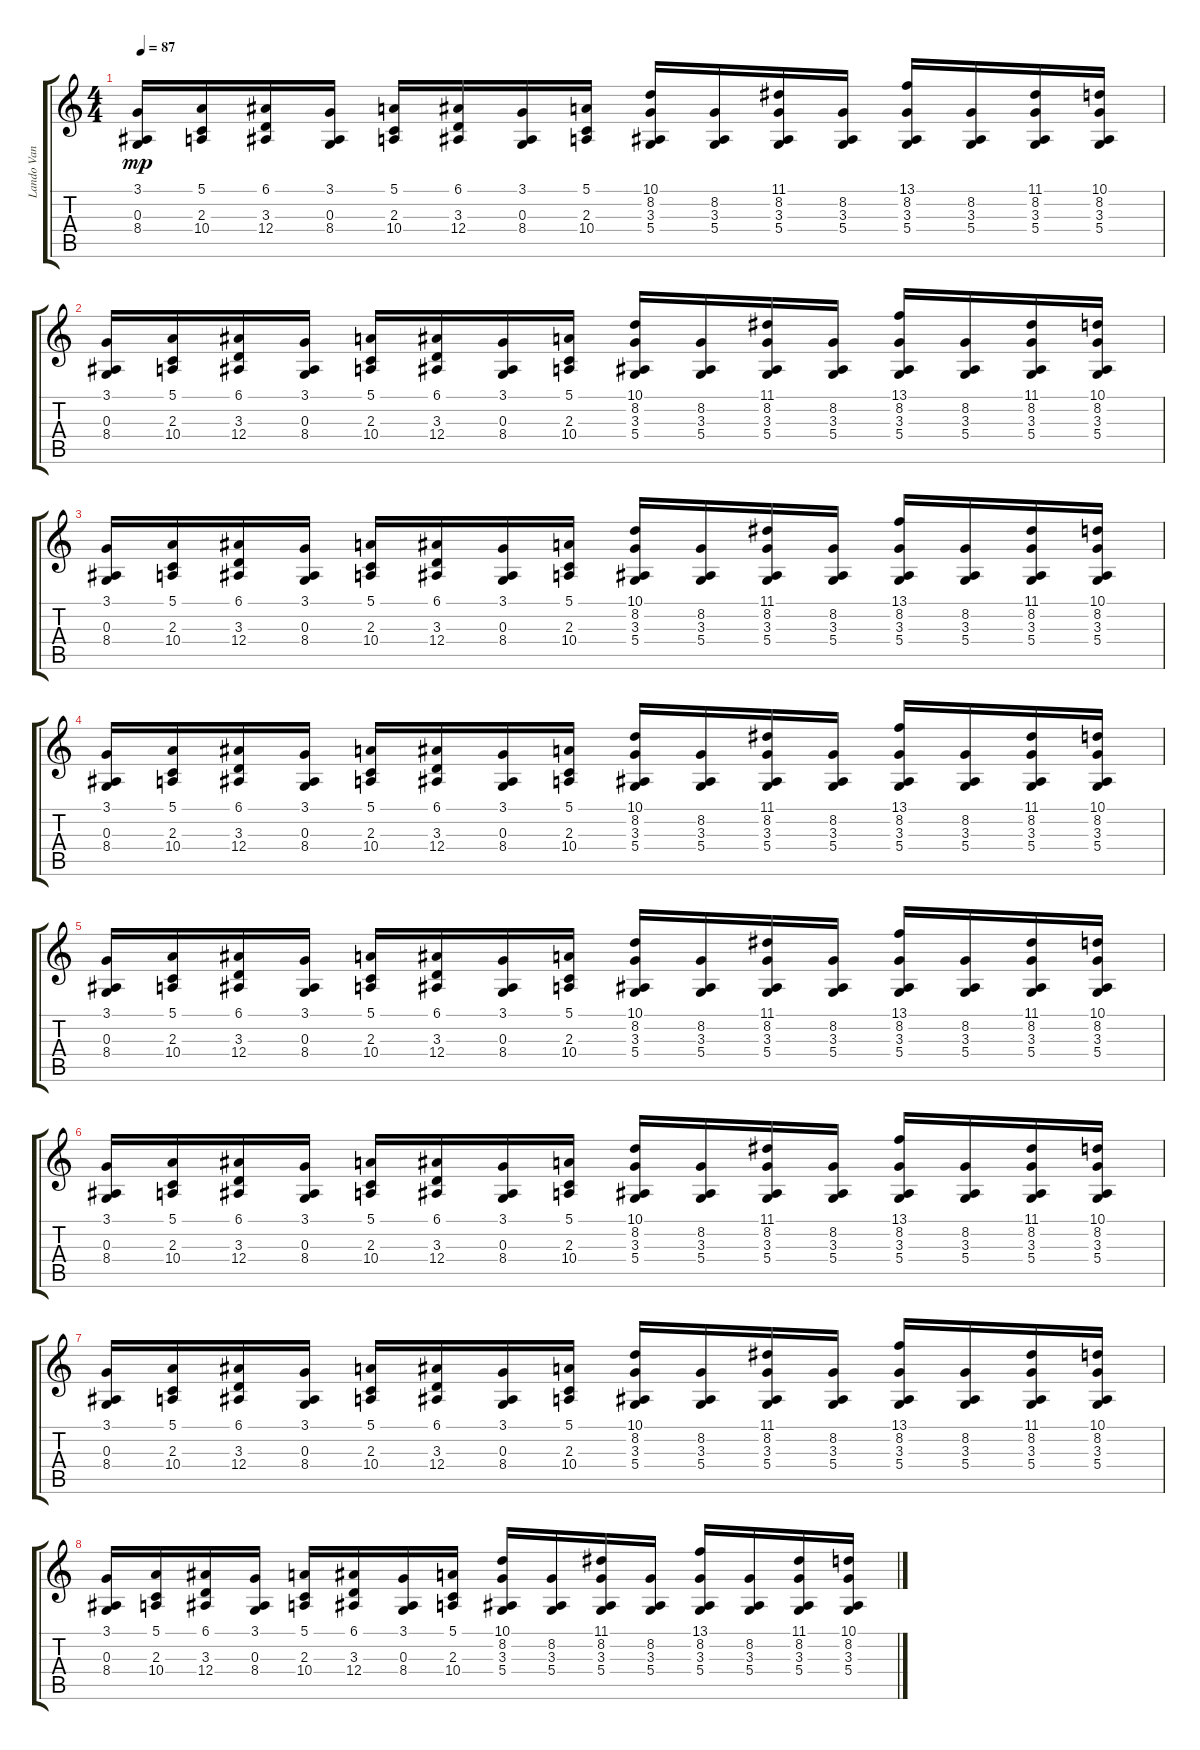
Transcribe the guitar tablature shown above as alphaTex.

\track ("Lando Van Gils" "Lando Van ") {instrument stringensemble1}
\staff {score tabs}
\tuning (E4 B3 G3 D3 A2 E2) {hide}
\ts (4 4)
\tempo 87
\clef g2
\ks c
(3.1 0.3 8.4).16{dy mp instrument stringensemble1} (5.1 2.3 10.4).16 (6.1 3.3 12.4).16 (3.1 0.3 8.4).16 (5.1 2.3 10.4).16 (6.1 3.3 12.4).16 (3.1 0.3 8.4).16 (5.1 2.3 10.4).16 (10.1 8.2 3.3 5.4).16 (8.2 3.3 5.4).16 (11.1 8.2 3.3 5.4).16 (8.2 3.3 5.4).16 (13.1 8.2 3.3 5.4).16 (8.2 3.3 5.4).16 (11.1 8.2 3.3 5.4).16 (10.1 8.2 3.3 5.4).16 |
(3.1 0.3 8.4).16 (5.1 2.3 10.4).16 (6.1 3.3 12.4).16 (3.1 0.3 8.4).16 (5.1 2.3 10.4).16 (6.1 3.3 12.4).16 (3.1 0.3 8.4).16 (5.1 2.3 10.4).16 (10.1 8.2 3.3 5.4).16 (8.2 3.3 5.4).16 (11.1 8.2 3.3 5.4).16 (8.2 3.3 5.4).16 (13.1 8.2 3.3 5.4).16 (8.2 3.3 5.4).16 (11.1 8.2 3.3 5.4).16 (10.1 8.2 3.3 5.4).16 |
(3.1 0.3 8.4).16 (5.1 2.3 10.4).16 (6.1 3.3 12.4).16 (3.1 0.3 8.4).16 (5.1 2.3 10.4).16 (6.1 3.3 12.4).16 (3.1 0.3 8.4).16 (5.1 2.3 10.4).16 (10.1 8.2 3.3 5.4).16 (8.2 3.3 5.4).16 (11.1 8.2 3.3 5.4).16 (8.2 3.3 5.4).16 (13.1 8.2 3.3 5.4).16 (8.2 3.3 5.4).16 (11.1 8.2 3.3 5.4).16 (10.1 8.2 3.3 5.4).16 |
(3.1 0.3 8.4).16 (5.1 2.3 10.4).16 (6.1 3.3 12.4).16 (3.1 0.3 8.4).16 (5.1 2.3 10.4).16 (6.1 3.3 12.4).16 (3.1 0.3 8.4).16 (5.1 2.3 10.4).16 (10.1 8.2 3.3 5.4).16 (8.2 3.3 5.4).16 (11.1 8.2 3.3 5.4).16 (8.2 3.3 5.4).16 (13.1 8.2 3.3 5.4).16 (8.2 3.3 5.4).16 (11.1 8.2 3.3 5.4).16 (10.1 8.2 3.3 5.4).16 |
(3.1 0.3 8.4).16 (5.1 2.3 10.4).16 (6.1 3.3 12.4).16 (3.1 0.3 8.4).16 (5.1 2.3 10.4).16 (6.1 3.3 12.4).16 (3.1 0.3 8.4).16 (5.1 2.3 10.4).16 (10.1 8.2 3.3 5.4).16 (8.2 3.3 5.4).16 (11.1 8.2 3.3 5.4).16 (8.2 3.3 5.4).16 (13.1 8.2 3.3 5.4).16 (8.2 3.3 5.4).16 (11.1 8.2 3.3 5.4).16 (10.1 8.2 3.3 5.4).16 |
(3.1 0.3 8.4).16 (5.1 2.3 10.4).16 (6.1 3.3 12.4).16 (3.1 0.3 8.4).16 (5.1 2.3 10.4).16 (6.1 3.3 12.4).16 (3.1 0.3 8.4).16 (5.1 2.3 10.4).16 (10.1 8.2 3.3 5.4).16 (8.2 3.3 5.4).16 (11.1 8.2 3.3 5.4).16 (8.2 3.3 5.4).16 (13.1 8.2 3.3 5.4).16 (8.2 3.3 5.4).16 (11.1 8.2 3.3 5.4).16 (10.1 8.2 3.3 5.4).16 |
(3.1 0.3 8.4).16 (5.1 2.3 10.4).16 (6.1 3.3 12.4).16 (3.1 0.3 8.4).16 (5.1 2.3 10.4).16 (6.1 3.3 12.4).16 (3.1 0.3 8.4).16 (5.1 2.3 10.4).16 (10.1 8.2 3.3 5.4).16 (8.2 3.3 5.4).16 (11.1 8.2 3.3 5.4).16 (8.2 3.3 5.4).16 (13.1 8.2 3.3 5.4).16 (8.2 3.3 5.4).16 (11.1 8.2 3.3 5.4).16 (10.1 8.2 3.3 5.4).16 |
(3.1 0.3 8.4).16 (5.1 2.3 10.4).16 (6.1 3.3 12.4).16 (3.1 0.3 8.4).16 (5.1 2.3 10.4).16 (6.1 3.3 12.4).16 (3.1 0.3 8.4).16 (5.1 2.3 10.4).16 (10.1 8.2 3.3 5.4).16 (8.2 3.3 5.4).16 (11.1 8.2 3.3 5.4).16 (8.2 3.3 5.4).16 (13.1 8.2 3.3 5.4).16 (8.2 3.3 5.4).16 (11.1 8.2 3.3 5.4).16 (10.1 8.2 3.3 5.4).16
